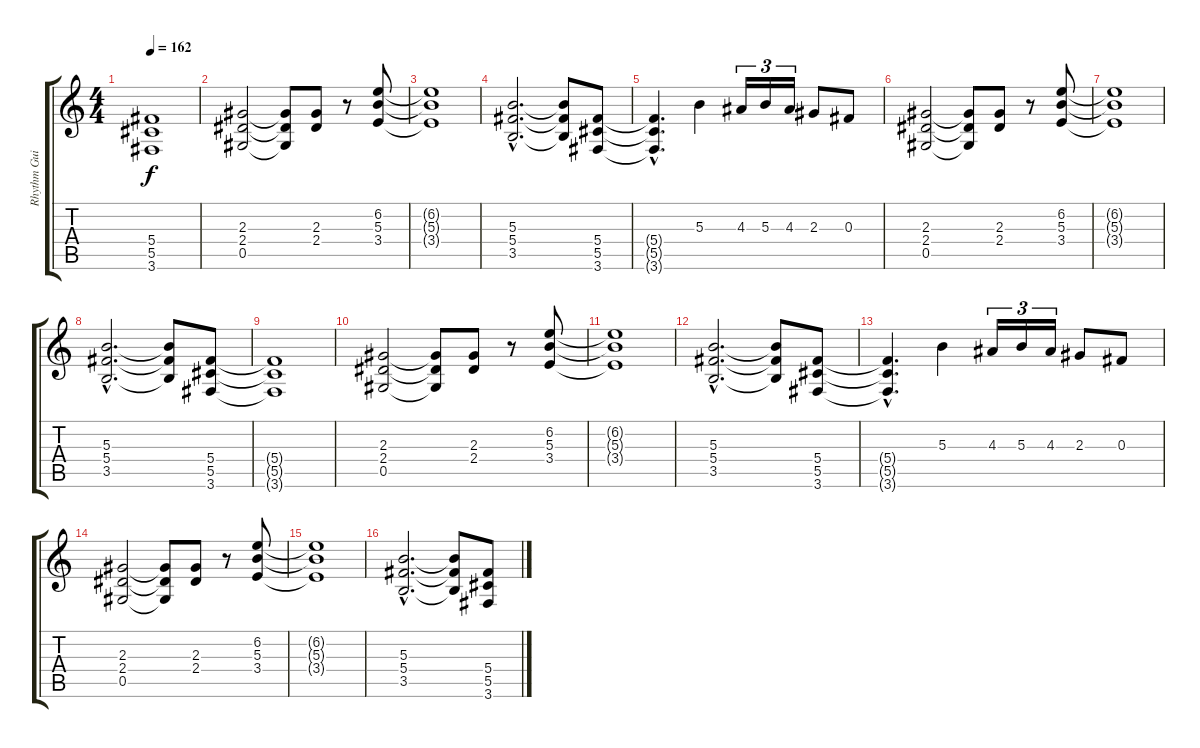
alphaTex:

\track ("Rhythm Guitar 1" "Rhythm Gui") {instrument distortionguitar}
\staff {score tabs}
\tuning (Eb4 Bb3 Gb3 Db3 Ab2 Eb2) {hide}
\ts (4 4)
\tempo 162
\clef g2
\ks c
(5.4{t} 5.5{t} 3.6{t}).1{dy f} |
(2.3 2.4 0.5).2 (2.3{t} 2.4{t} 0.5{t}).8 (2.3 2.4).8 r.8 (6.2 5.3 3.4).8 |
(6.2{t} 5.3{t} 3.4{t}).1 |
(5.3{hac} 5.4{hac} 3.5{hac}).2{d} (5.3{t} 5.4{t} 3.5{t}).8 (5.4 5.5 3.6).8 |
(5.4{hac t} 5.5{hac t} 3.6{hac t}).4{d} 5.3.4 4.3.16{tu (3 2)} 5.3.16{tu (3 2)} 4.3.16{tu (3 2)} 2.3.8 0.3.8 |
(2.3 2.4 0.5).2 (2.3{t} 2.4{t} 0.5{t}).8 (2.3 2.4).8 r.8 (6.2 5.3 3.4).8 |
(6.2{t} 5.3{t} 3.4{t}).1 |
(5.3{hac} 5.4{hac} 3.5{hac}).2{d} (5.3{t} 5.4{t} 3.5{t}).8 (5.4 5.5 3.6).8 |
(5.4{t} 5.5{t} 3.6{t}).1 |
(2.3 2.4 0.5).2 (2.3{t} 2.4{t} 0.5{t}).8 (2.3 2.4).8 r.8 (6.2 5.3 3.4).8 |
(6.2{t} 5.3{t} 3.4{t}).1 |
(5.3{hac} 5.4{hac} 3.5{hac}).2{d} (5.3{t} 5.4{t} 3.5{t}).8 (5.4 5.5 3.6).8 |
(5.4{hac t} 5.5{hac t} 3.6{hac t}).4{d} 5.3.4 4.3.16{tu (3 2)} 5.3.16{tu (3 2)} 4.3.16{tu (3 2)} 2.3.8 0.3.8 |
(2.3 2.4 0.5).2 (2.3{t} 2.4{t} 0.5{t}).8 (2.3 2.4).8 r.8 (6.2 5.3 3.4).8 |
(6.2{t} 5.3{t} 3.4{t}).1 |
(5.3{hac} 5.4{hac} 3.5{hac}).2{d} (5.3{t} 5.4{t} 3.5{t}).8 (5.4 5.5 3.6).8
